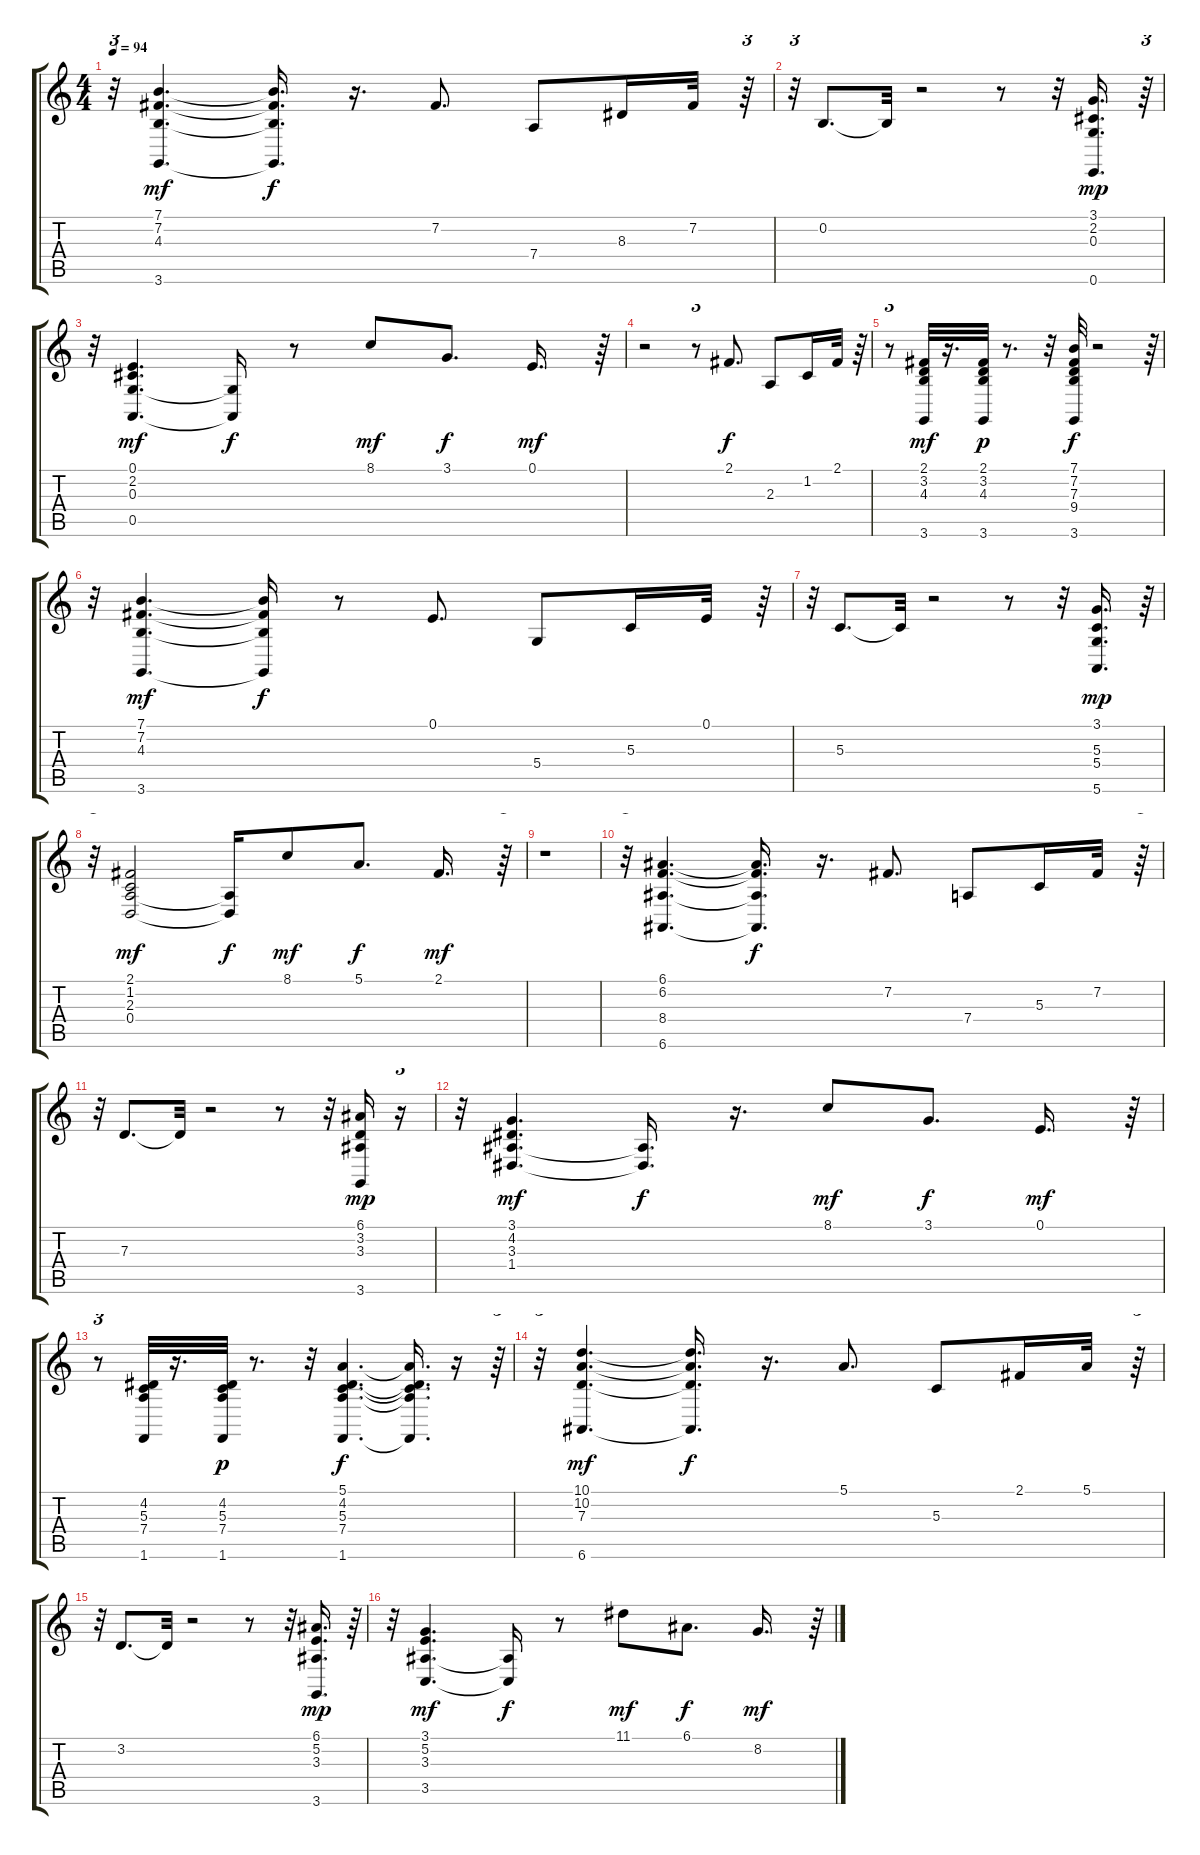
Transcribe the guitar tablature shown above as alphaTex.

\track "" {instrument electricpiano2}
\staff {score tabs}
\tuning (E4 B3 G3 D3 A2 E2) {hide}
\ts (4 4)
\tempo 94
\clef g2
\ks c
r.32{tu (3 2) dy f} (7.1 7.2 4.3 3.6).4{d dy mf volume 5} (7.1{t} 7.2{t} 4.3{t} 3.6{t}).16{d dy f} r.16{d} 7.2.8{d volume 5} 7.4.8 8.3.16 7.2.32{volume 6} r.64{tu (3 2)} |
r.32{tu (3 2)} 0.2.8{d volume 5} 0.2{t}.32 r.2 r.8 r.32 (3.1 2.2 0.3 0.6).16{d dy mp volume 5} r.64{tu (3 2)} |
r.32{tu (3 2)} (0.1 2.2 0.3 0.5).4{d dy mf volume 5} (0.3{t} 0.5{t}).16{dy f} r.8 8.1.8{dy mf volume 5} 3.1.8{d dy f} 0.1.16{d dy mf} r.64{tu (3 2)} |
r.2 r.8{tu (3 2)} 2.1.8{d dy f volume 5} 2.3.8 1.2.16 2.1.32{volume 6} r.64{tu (3 2)} |
r.8{tu (3 2)} (2.1 3.2 4.3 3.6).32{dy mf volume 5} r.16{d} (2.1 3.2 4.3 3.6).32{dy p} r.8{d} r.32 (7.1 7.2 7.3 9.4 3.6).32{dy f volume 6} r.2 r.64{tu (3 2)} |
r.32{tu (3 2)} (7.1 7.2 4.3 3.6).4{d dy mf volume 5} (7.1{t} 7.2{t} 4.3{t} 3.6{t}).16{dy f} r.8 0.1.8{d volume 5} 5.4.8 5.3.16 0.1.32{volume 6} r.64{tu (3 2)} |
r.32{tu (3 2)} 5.3.8{d volume 5} 5.3{t}.32 r.2 r.8 r.32 (3.1 5.3 5.4 5.6).16{d dy mp volume 5} r.64{tu (3 2)} |
r.32{tu (3 2)} (2.1 1.2 2.3 0.4).2{dy mf volume 5} (2.3{t} 0.4{t}).16{dy f} 8.1.8{dy mf} 5.1.8{d dy f} 2.1.16{d dy mf} r.64{tu (3 2)} |
r.1 |
r.32{tu (3 2)} (6.1 6.2 8.4 6.6).4{d volume 5} (6.1{t} 6.2{t} 8.4{t} 6.6{t}).16{d dy f} r.16{d} 7.2.8{d} 7.4.8 5.3.16 7.2.32 r.64{tu (3 2)} |
r.32{tu (3 2)} 7.3.8{d} 7.3{t}.32 r.2 r.8 r.32 (6.1 3.2 3.3 3.6).16{dy mp} r.16{tu (3 2)} |
r.32{tu (3 2)} (3.1 4.2 3.3 1.4).4{d dy mf} (3.3{t} 1.4{t}).16{d dy f} r.16{d} 8.1.8{dy mf} 3.1.8{d dy f} 0.1.16{d dy mf} r.64{tu (3 2)} |
r.8{tu (3 2)} (4.2 5.3 7.4 1.6).32 r.16{d} (4.2 5.3 7.4 1.6).32{dy p} r.8{d} r.32 (5.1 4.2 5.3 7.4 1.6).4{d dy f} (5.1{t} 4.2{t} 5.3{t} 7.4{t} 1.6{t}).16{d} r.16 r.64{tu (3 2)} |
r.32{tu (3 2)} (10.1 10.2 7.3 6.6).4{d dy mf} (10.1{t} 10.2{t} 7.3{t} 6.6{t}).16{d dy f} r.16{d} 5.1.8{d volume 5} 5.3.8 2.1.16 5.1.32{volume 6} r.64{tu (3 2)} |
r.32{tu (3 2)} 3.2.8{d volume 5} 3.2{t}.32 r.2 r.8 r.32 (6.1 5.2 3.3 3.6).16{d dy mp volume 5} r.64{tu (3 2)} |
r.32{tu (3 2)} (3.1 5.2 3.3 3.5).4{d dy mf volume 5} (3.3{t} 3.5{t}).16{dy f} r.8 11.1.8{dy mf volume 5} 6.1.8{d dy f} 8.2.16{d dy mf} r.64{tu (3 2)}
